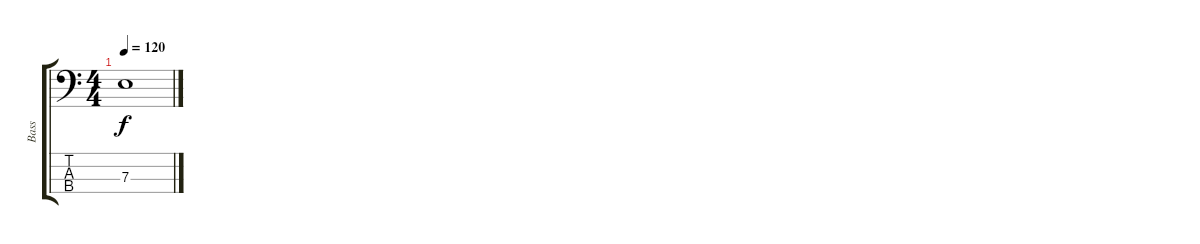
\track ("Bass" "Bass") {instrument electricbassfinger}
\staff {score tabs}
\tuning (G2 D2 A1 E1) {hide}
\ts (4 4)
\tempo 120
\clef f4
\ks c
7.3.1{dy f}
